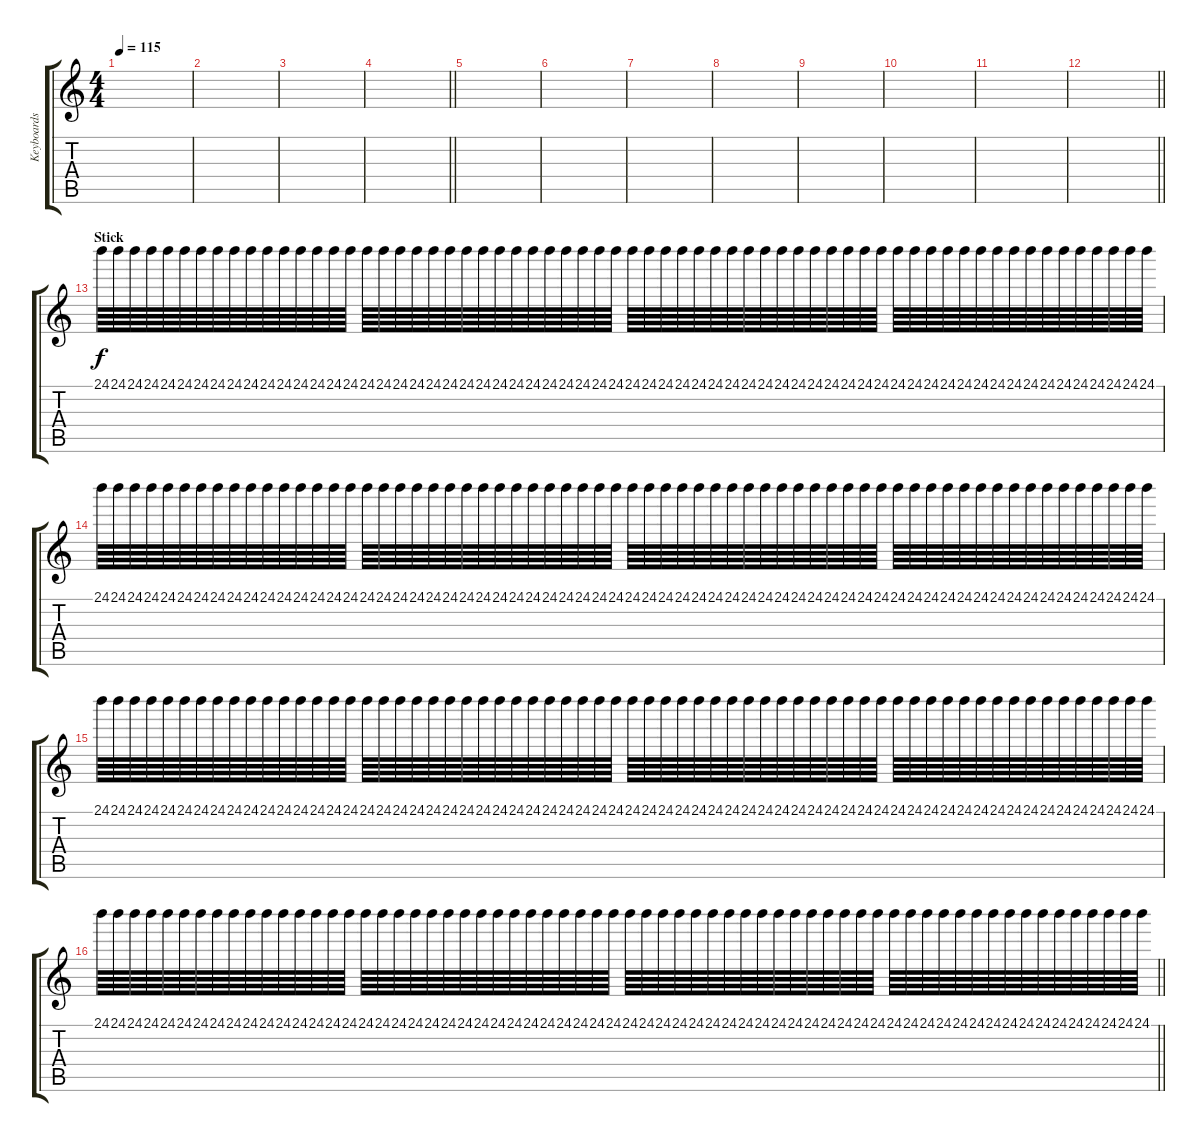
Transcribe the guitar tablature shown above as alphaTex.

\track ("Keyboards" "Keyboards") {instrument distortionguitar}
\staff {score tabs}
\tuning (B3 Gb3 D3 A2 E2 B1) {hide}
\ts (4 4)
\tempo 115
\clef g2
\ks c
|
|
|
\barLineRight lightlight
|
|
|
|
|
|
|
|
\barLineRight lightlight
|
\section ("" "Stick")
24.1.64{volume 13} 24.1.64 24.1.64 24.1.64 24.1.64 24.1.64 24.1.64 24.1.64 24.1.64 24.1.64 24.1.64 24.1.64 24.1.64 24.1.64 24.1.64 24.1.64 24.1.64 24.1.64 24.1.64 24.1.64 24.1.64 24.1.64 24.1.64 24.1.64 24.1.64 24.1.64 24.1.64 24.1.64 24.1.64 24.1.64 24.1.64 24.1.64 24.1.64 24.1.64 24.1.64 24.1.64 24.1.64 24.1.64 24.1.64 24.1.64 24.1.64 24.1.64 24.1.64 24.1.64 24.1.64 24.1.64 24.1.64 24.1.64 24.1.64 24.1.64 24.1.64 24.1.64 24.1.64 24.1.64 24.1.64 24.1.64 24.1.64 24.1.64 24.1.64 24.1.64 24.1.64 24.1.64 24.1.64 24.1.64 |
24.1.64 24.1.64 24.1.64 24.1.64 24.1.64 24.1.64 24.1.64 24.1.64 24.1.64 24.1.64 24.1.64 24.1.64 24.1.64 24.1.64 24.1.64 24.1.64 24.1.64 24.1.64 24.1.64 24.1.64 24.1.64 24.1.64 24.1.64 24.1.64 24.1.64 24.1.64 24.1.64 24.1.64 24.1.64 24.1.64 24.1.64 24.1.64 24.1.64 24.1.64 24.1.64 24.1.64 24.1.64 24.1.64 24.1.64 24.1.64 24.1.64 24.1.64 24.1.64 24.1.64 24.1.64 24.1.64 24.1.64 24.1.64 24.1.64 24.1.64 24.1.64 24.1.64 24.1.64 24.1.64 24.1.64 24.1.64 24.1.64 24.1.64 24.1.64 24.1.64 24.1.64 24.1.64 24.1.64 24.1.64 |
24.1.64 24.1.64 24.1.64 24.1.64 24.1.64 24.1.64 24.1.64 24.1.64 24.1.64 24.1.64 24.1.64 24.1.64 24.1.64 24.1.64 24.1.64 24.1.64 24.1.64 24.1.64 24.1.64 24.1.64 24.1.64 24.1.64 24.1.64 24.1.64 24.1.64 24.1.64 24.1.64 24.1.64 24.1.64 24.1.64 24.1.64 24.1.64 24.1.64 24.1.64 24.1.64 24.1.64 24.1.64 24.1.64 24.1.64 24.1.64 24.1.64 24.1.64 24.1.64 24.1.64 24.1.64 24.1.64 24.1.64 24.1.64 24.1.64 24.1.64 24.1.64 24.1.64 24.1.64 24.1.64 24.1.64 24.1.64 24.1.64 24.1.64 24.1.64 24.1.64 24.1.64 24.1.64 24.1.64 24.1.64 |
\barLineRight lightlight
24.1.64 24.1.64 24.1.64 24.1.64 24.1.64 24.1.64 24.1.64 24.1.64 24.1.64 24.1.64 24.1.64 24.1.64 24.1.64 24.1.64 24.1.64 24.1.64 24.1.64 24.1.64 24.1.64 24.1.64 24.1.64 24.1.64 24.1.64 24.1.64 24.1.64 24.1.64 24.1.64 24.1.64 24.1.64 24.1.64 24.1.64 24.1.64 24.1.64 24.1.64 24.1.64 24.1.64 24.1.64 24.1.64 24.1.64 24.1.64 24.1.64 24.1.64 24.1.64 24.1.64 24.1.64 24.1.64 24.1.64 24.1.64 24.1.64 24.1.64 24.1.64 24.1.64 24.1.64 24.1.64 24.1.64 24.1.64 24.1.64 24.1.64 24.1.64 24.1.64 24.1.64 24.1.64 24.1.64 24.1.64
